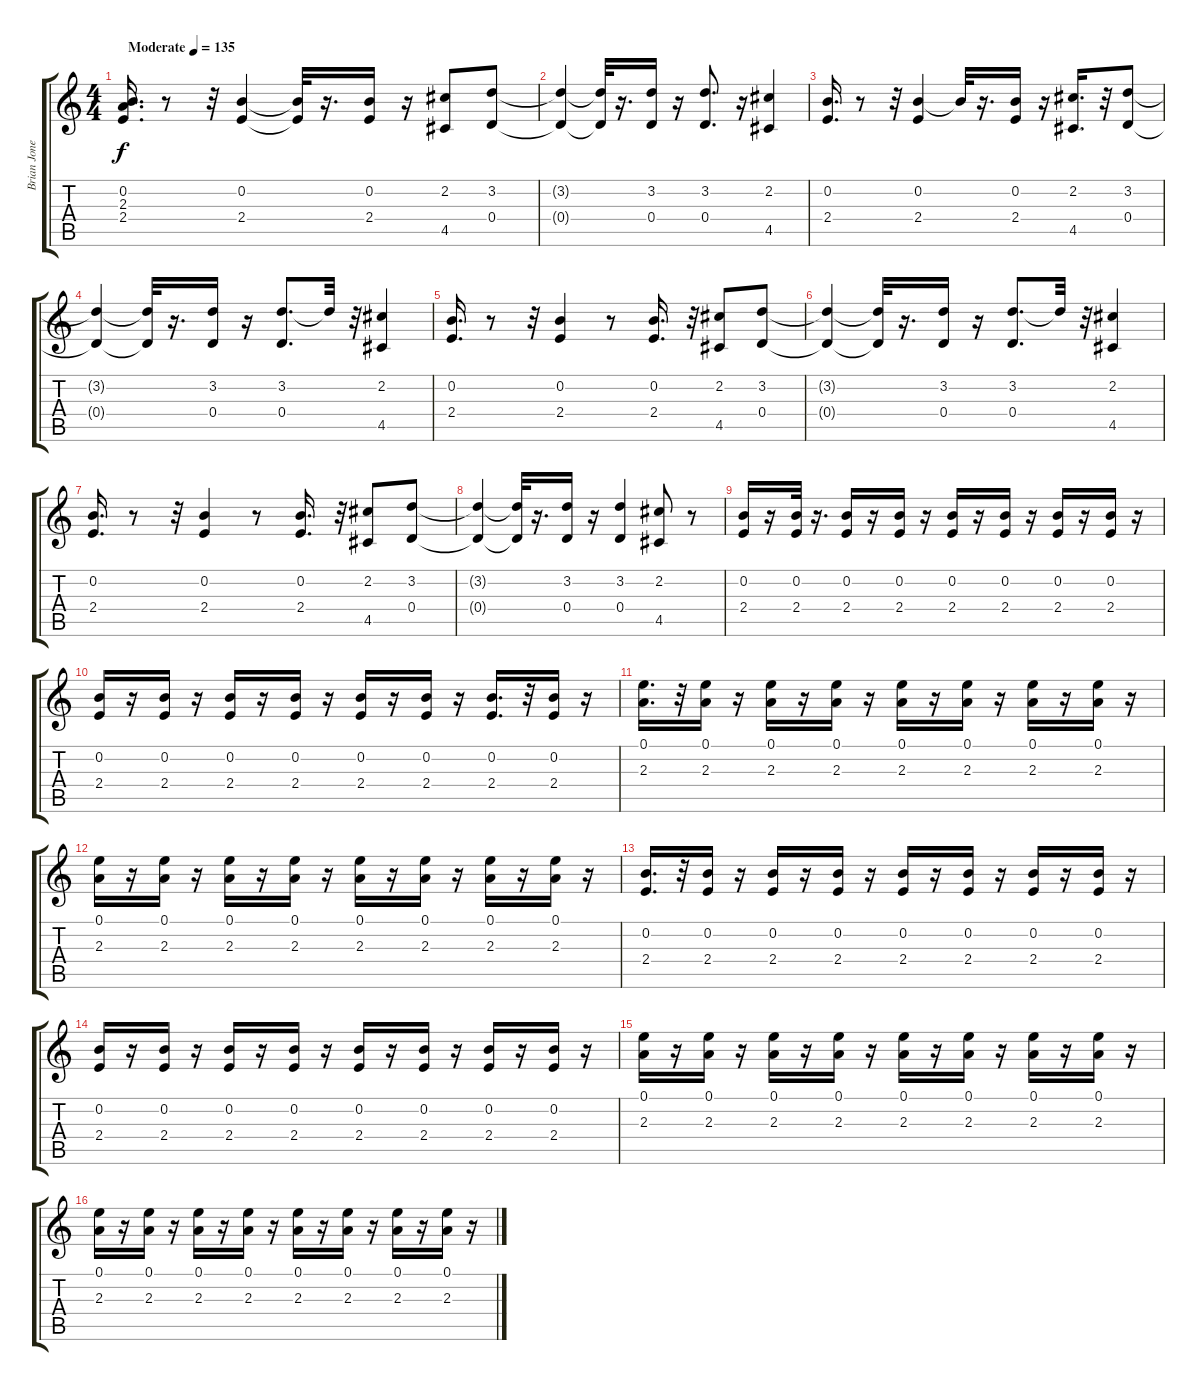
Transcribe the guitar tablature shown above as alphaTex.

\track ("Brian Jones - Rhythm" "Brian Jone") {instrument electricguitarclean}
\staff {score tabs}
\tuning (E4 B3 G3 D3 A2 E2) {hide}
\ts (4 4)
\tempo (135 "Moderate")
\clef g2
\ks c
(0.2 2.3 2.4).16{d dy f instrument electricguitarclean} r.8 r.32 (0.2 2.4).4 (0.2{t} 2.4{t}).32 r.16{d} (0.2 2.4).16 r.16 (2.2 4.5).8 (3.2 0.4).8 |
(3.2{t} 0.4{t}).4 (3.2{t} 0.4{t}).32 r.16{d} (3.2 0.4).16 r.16 (3.2 0.4).8{d} r.16 (2.2 4.5).4 |
(0.2 2.4).16{d} r.8 r.32 (0.2 2.4).4 0.2{t}.32 r.16{d} (0.2 2.4).16 r.16 (2.2 4.5).16{d} r.32 (3.2 0.4).8 |
(3.2{t} 0.4{t}).4 (3.2{t} 0.4{t}).32 r.16{d} (3.2 0.4).16 r.16 (3.2 0.4).8{d} 3.2{t}.32 r.32 (2.2 4.5).4 |
(0.2 2.4).16{d} r.8 r.32 (0.2 2.4).4 r.8 (0.2 2.4).16{d} r.32 (2.2 4.5).8 (3.2 0.4).8 |
(3.2{t} 0.4{t}).4 (3.2{t} 0.4{t}).32 r.16{d} (3.2 0.4).16 r.16 (3.2 0.4).8{d} 3.2{t}.32 r.32 (2.2 4.5).4 |
(0.2 2.4).16{d} r.8 r.32 (0.2 2.4).4 r.8 (0.2 2.4).16{d} r.32 (2.2 4.5).8 (3.2 0.4).8 |
(3.2{t} 0.4{t}).4 (3.2{t} 0.4{t}).32 r.16{d} (3.2 0.4).16 r.16 (3.2 0.4).4 (2.2 4.5).8 r.8 |
(0.2 2.4).16 r.16 (0.2 2.4).32 r.16{d} (0.2 2.4).16 r.16 (0.2 2.4).16 r.16 (0.2 2.4).16 r.16 (0.2 2.4).16 r.16 (0.2 2.4).16 r.16 (0.2 2.4).16 r.16 |
(0.2 2.4).16 r.16 (0.2 2.4).16 r.16 (0.2 2.4).16 r.16 (0.2 2.4).16 r.16 (0.2 2.4).16 r.16 (0.2 2.4).16 r.16 (0.2 2.4).16{d} r.32 (0.2 2.4).16 r.16 |
(0.1 2.3).16{d} r.32 (0.1 2.3).16 r.16 (0.1 2.3).16 r.16 (0.1 2.3).16 r.16 (0.1 2.3).16 r.16 (0.1 2.3).16 r.16 (0.1 2.3).16 r.16 (0.1 2.3).16 r.16 |
(0.1 2.3).16 r.16 (0.1 2.3).16 r.16 (0.1 2.3).16 r.16 (0.1 2.3).16 r.16 (0.1 2.3).16 r.16 (0.1 2.3).16 r.16 (0.1 2.3).16 r.16 (0.1 2.3).16 r.16 |
(0.2 2.4).16{d} r.32 (0.2 2.4).16 r.16 (0.2 2.4).16 r.16 (0.2 2.4).16 r.16 (0.2 2.4).16 r.16 (0.2 2.4).16 r.16 (0.2 2.4).16 r.16 (0.2 2.4).16 r.16 |
(0.2 2.4).16 r.16 (0.2 2.4).16 r.16 (0.2 2.4).16 r.16 (0.2 2.4).16 r.16 (0.2 2.4).16 r.16 (0.2 2.4).16 r.16 (0.2 2.4).16 r.16 (0.2 2.4).16 r.16 |
(0.1 2.3).16 r.16 (0.1 2.3).16 r.16 (0.1 2.3).16 r.16 (0.1 2.3).16 r.16 (0.1 2.3).16 r.16 (0.1 2.3).16 r.16 (0.1 2.3).16 r.16 (0.1 2.3).16 r.16 |
(0.1 2.3).16 r.16 (0.1 2.3).16 r.16 (0.1 2.3).16 r.16 (0.1 2.3).16 r.16 (0.1 2.3).16 r.16 (0.1 2.3).16 r.16 (0.1 2.3).16 r.16 (0.1 2.3).16 r.16
